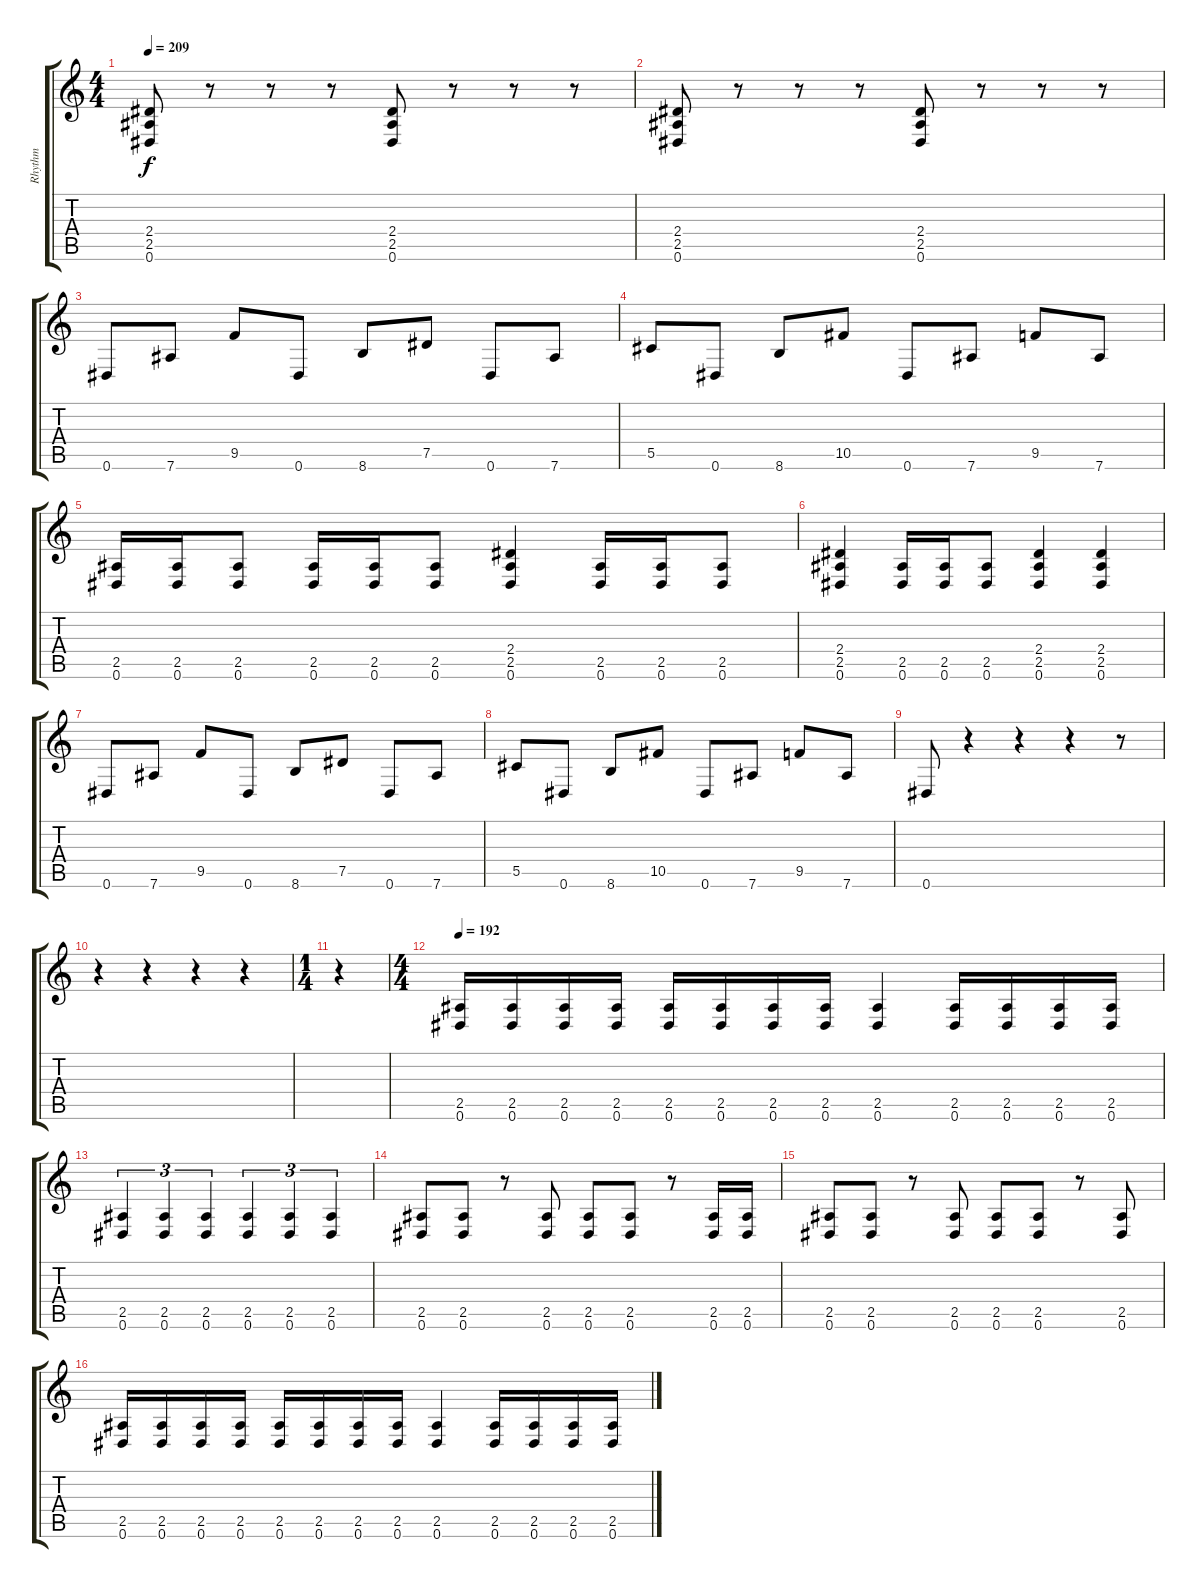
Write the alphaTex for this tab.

\track ("Rhythm" "Rhythm") {instrument overdrivenguitar}
\staff {score tabs}
\tuning (Eb4 Bb3 Gb3 Db3 Ab2 Eb2) {hide}
\ts (4 4)
\tempo 209
\clef g2
\ks c
(2.4 2.5 0.6).8{dy f balance 16} r.8 r.8 r.8 (2.4 2.5 0.6).8 r.8 r.8 r.8 |
(2.4 2.5 0.6).8{balance 16} r.8 r.8 r.8 (2.4 2.5 0.6).8 r.8 r.8 r.8 |
0.6.8{balance 8} 7.6.8 9.5.8 0.6.8 8.6.8 7.5.8 0.6.8 7.6.8 |
5.5.8 0.6.8 8.6.8 10.5.8 0.6.8 7.6.8 9.5.8 7.6.8 |
(2.5 0.6).16 (2.5 0.6).16 (2.5 0.6).8 (2.5 0.6).16 (2.5 0.6).16 (2.5 0.6).8 (2.4 2.5 0.6).4 (2.5 0.6).16 (2.5 0.6).16 (2.5 0.6).8 |
(2.4 2.5 0.6).4 (2.5 0.6).16 (2.5 0.6).16 (2.5 0.6).8 (2.4 2.5 0.6).4 (2.4 2.5 0.6).4 |
0.6.8 7.6.8 9.5.8 0.6.8 8.6.8 7.5.8 0.6.8 7.6.8 |
5.5.8 0.6.8 8.6.8 10.5.8 0.6.8 7.6.8 9.5.8 7.6.8 |
0.6.8 r.4 r.4 r.4 r.8 |
r.4 r.4 r.4 r.4 |
\ts (1 4)
r.4 |
\ts (4 4)
\tempo 192
(2.5 0.6).16 (2.5 0.6).16 (2.5 0.6).16 (2.5 0.6).16 (2.5 0.6).16 (2.5 0.6).16 (2.5 0.6).16 (2.5 0.6).16 (2.5 0.6).4 (2.5 0.6).16 (2.5 0.6).16 (2.5 0.6).16 (2.5 0.6).16 |
(2.5 0.6).4{tu (3 2)} (2.5 0.6).4{tu (3 2)} (2.5 0.6).4{tu (3 2)} (2.5 0.6).4{tu (3 2)} (2.5 0.6).4{tu (3 2)} (2.5 0.6).4{tu (3 2)} |
(2.5 0.6).8 (2.5 0.6).8 r.8 (2.5 0.6).8 (2.5 0.6).8 (2.5 0.6).8 r.8 (2.5 0.6).16 (2.5 0.6).16 |
(2.5 0.6).8 (2.5 0.6).8 r.8 (2.5 0.6).8 (2.5 0.6).8 (2.5 0.6).8 r.8 (2.5 0.6).8 |
(2.5 0.6).16 (2.5 0.6).16 (2.5 0.6).16 (2.5 0.6).16 (2.5 0.6).16 (2.5 0.6).16 (2.5 0.6).16 (2.5 0.6).16 (2.5 0.6).4 (2.5 0.6).16 (2.5 0.6).16 (2.5 0.6).16 (2.5 0.6).16
